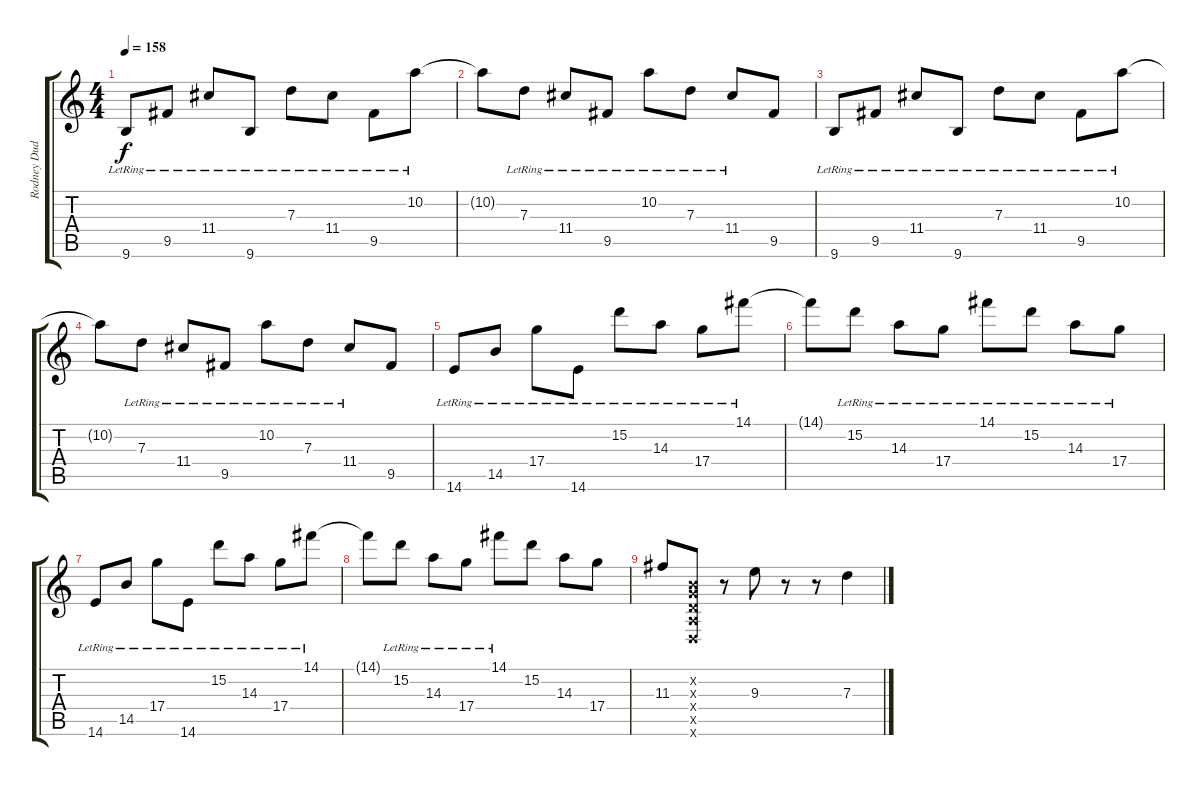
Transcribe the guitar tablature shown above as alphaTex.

\track ("Rodney Dudum" "Rodney Dud") {instrument distortionguitar}
\staff {score tabs}
\tuning (E4 B3 G3 D3 A2 D2) {hide}
\ts (4 4)
\tempo 158
\clef g2
\ks c
9.6{lr}.8{dy f instrument electricguitarjazz} 9.5{lr}.8 11.4{lr}.8 9.6{lr}.8 7.3{lr}.8 11.4{lr}.8 9.5{lr}.8 10.2{lr}.8 |
10.2{t}.8 7.3{lr}.8 11.4{lr}.8 9.5{lr}.8 10.2{lr}.8 7.3{lr}.8 11.4{lr}.8 9.5.8 |
9.6{lr}.8 9.5{lr}.8 11.4{lr}.8 9.6{lr}.8 7.3{lr}.8 11.4{lr}.8 9.5{lr}.8 10.2{lr}.8 |
10.2{t}.8 7.3{lr}.8 11.4{lr}.8 9.5{lr}.8 10.2{lr}.8 7.3{lr}.8 11.4{lr}.8 9.5.8 |
14.6{lr}.8 14.5{lr}.8 17.4{lr}.8 14.6{lr}.8 15.2{lr}.8 14.3{lr}.8 17.4{lr}.8 14.1{lr}.8 |
14.1{t}.8 15.2{lr}.8 14.3{lr}.8 17.4{lr}.8 14.1{lr}.8 15.2{lr}.8 14.3{lr}.8 17.4{lr}.8 |
14.6{lr}.8 14.5{lr}.8 17.4{lr}.8 14.6{lr}.8 15.2{lr}.8 14.3{lr}.8 17.4{lr}.8 14.1{lr}.8 |
14.1{t}.8 15.2{lr}.8 14.3{lr}.8 17.4{lr}.8 14.1{lr}.8 15.2.8 14.3.8 17.4.8 |
11.3.8{instrument distortionguitar} (0.2{x} 0.3{x} 0.4{x} 0.5{x} 0.6{x}).8 r.8 9.3.8 r.8 r.8 7.3.4
